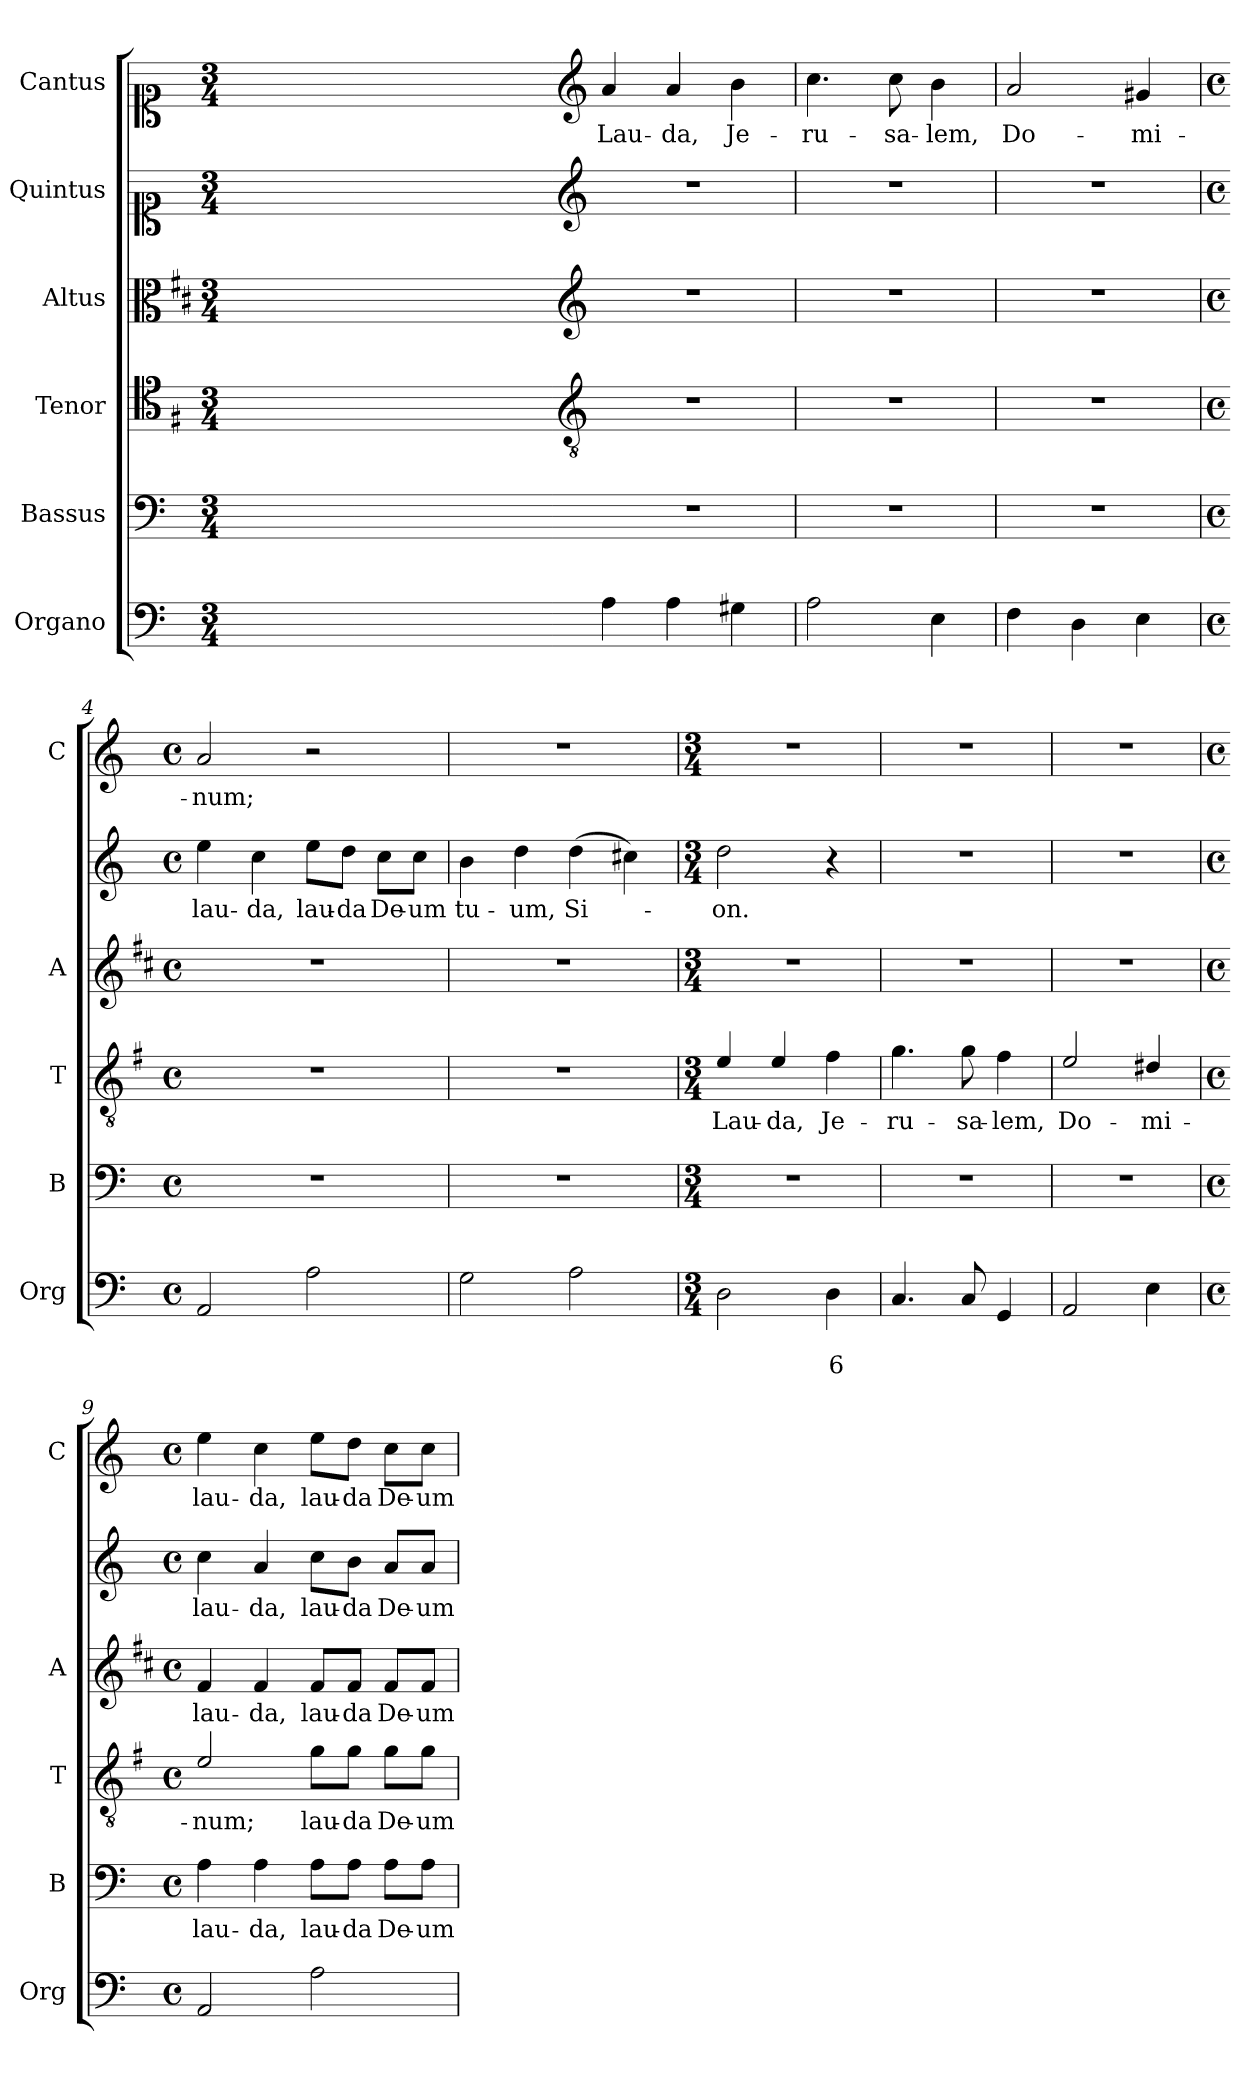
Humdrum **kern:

**kern	**text	**text	**kern	**text	**kern	**text	**kern	**text	**kern	**text	**kern	**text
*part6	*part6	*part6	*part5	*part5	*part4	*part4	*part3	*part3	*part2	*part2	*part1	*part1
*staff6	*staff6	*staff6	*staff5	*staff5	*staff4	*staff4	*staff3	*staff3	*staff2	*staff2	*staff1	*staff1
*I"Organo	*	*	*I"Bassus	*	*I"Tenor	*	*I"Altus	*	*I"Quintus	*	*I"Cantus	*
*I'Org	*	*	*I'B	*	*I'T	*	*I'A	*	*	*	*I'C	*
*clefF4	*	*	*clefF4	*	*clefC4	*	*clefC3	*	*clefC1	*	*clefC1	*
*	*	*	*	*	*ITrd4c7	*	*ITrd1c2	*	*	*	*	*
*k[]	*	*	*k[]	*	*k[]	*	*k[]	*	*k[]	*	*k[]	*
*C:	*	*	*C:	*	*C:	*	*C:	*	*C:	*	*C:	*
*M3/4	*	*	*M3/4	*	*M3/4	*	*M3/4	*	*M3/4	*	*M3/4	*
=	=	=	=	=	=	=	=	=	=	=	=	=
2.ryy	.	.	2.ryy	.	2.ryy	.	2.ryy	.	2.ryy	.	2.ryy	.
=1X-	=1X-	=1X-	=1X-	=1X-	=1X-	=1X-	=1X-	=1X-	=1X-	=1X-	=1X-	=1X-
4ryy	.	.	4ryy	.	4ryy	.	4ryy	.	4ryy	.	4ryy	.
4ryy	.	.	4ryy	.	4ryy	.	4ryy	.	4ryy	.	4ryy	.
4ryy	.	.	4ryy	.	4ryy	.	4ryy	.	4ryy	.	4ryy	.
=1-	=1-	=1-	=1-	=1-	=1-	=1-	=1-	=1-	=1-	=1-	=1-	=1-
*	*	*	*	*	*clefGv2	*	*clefG2	*	*clefG2	*	*clefG2	*
!	!	!	!	!	!	!	!	!	!	!	!	!LO:LY:b
4A\	.	.	2.r	.	2.r	.	2.r	.	2.r	.	4a/	Lau-
!	!	!	!	!	!	!	!	!	!	!	!	!LO:LY:b
4A\	.	.	.	.	.	.	.	.	.	.	4a/	-da,
!	!	!	!	!	!	!	!	!	!	!	!	!LO:LY:b
4G#X\	.	.	.	.	.	.	.	.	.	.	4b\	Je-
=2	=2	=2	=2	=2	=2	=2	=2	=2	=2	=2	=2	=2
!	!	!	!	!	!	!	!	!	!	!	!	!LO:LY:b
2A\	.	.	2.r	.	2.r	.	2.r	.	2.r	.	4.cc\	-ru-
!	!	!	!	!	!	!	!	!	!	!	!	!LO:LY:b
.	.	.	.	.	.	.	.	.	.	.	8cc\	-sa-
!	!	!	!	!	!	!	!	!	!	!	!	!LO:LY:b
4E\	.	.	.	.	.	.	.	.	.	.	4b\	-lem,
=3	=3	=3	=3	=3	=3	=3	=3	=3	=3	=3	=3	=3
!	!	!	!	!	!	!	!	!	!	!	!	!LO:LY:b
4F\	.	.	2.r	.	2.r	.	2.r	.	2.r	.	2a/	Do-
4D\	.	.	.	.	.	.	.	.	.	.	.	.
!	!	!	!	!	!	!	!	!	!	!	!	!LO:LY:b
4E\	.	.	.	.	.	.	.	.	.	.	4g#X/	-mi-
=4	=4	=4	=4	=4	=4	=4	=4	=4	=4	=4	=4	=4
*M4/4	*	*	*M4/4	*	*M4/4	*	*M4/4	*	*M4/4	*	*M4/4	*
*met(c)	*	*	*met(c)	*	*met(c)	*	*met(c)	*	*met(c)	*	*met(c)	*
!	!	!	!	!	!	!	!	!	!	!LO:LY:b	!	!LO:LY:b
2AA/	.	.	1r	.	1r	.	1r	.	4ee\	lau-	2a/	-num;
!	!	!	!	!	!	!	!	!	!	!LO:LY:b	!	!
.	.	.	.	.	.	.	.	.	4cc\	-da,	.	.
!	!	!	!	!	!	!	!	!	!	!LO:LY:b	!	!
2A\	.	.	.	.	.	.	.	.	8ee\L	lau-	2r	.
!	!	!	!	!	!	!	!	!	!	!LO:LY:b	!	!
.	.	.	.	.	.	.	.	.	8dd\J	-da	.	.
!	!	!	!	!	!	!	!	!	!	!LO:LY:b	!	!
.	.	.	.	.	.	.	.	.	8cc\L	De-	.	.
!	!	!	!	!	!	!	!	!	!	!LO:LY:b	!	!
.	.	.	.	.	.	.	.	.	8cc\J	-um	.	.
=5	=5	=5	=5	=5	=5	=5	=5	=5	=5	=5	=5	=5
!	!	!	!	!	!	!	!	!	!	!LO:LY:b	!	!
2G\	.	.	1r	.	1r	.	1r	.	4b\	tu-	1r	.
!	!	!	!	!	!	!	!	!	!	!LO:LY:b	!	!
.	.	.	.	.	.	.	.	.	4dd\	-um,	.	.
!	!	!	!	!	!	!	!	!	!	!LO:LY:b	!	!
2A\	.	.	.	.	.	.	.	.	(>4dd\	Si-	.	.
.	.	.	.	.	.	.	.	.	4cc#X\)	.	.	.
=6	=6	=6	=6	=6	=6	=6	=6	=6	=6	=6	=6	=6
*M3/4	*	*	*M3/4	*	*M3/4	*	*M3/4	*	*M3/4	*	*M3/4	*
!	!	!	!	!	!	!LO:LY:b	!	!	!	!LO:LY:b	!	!
2D\	.	.	2.r	.	4A/	Lau-	2.r	.	2dd\	-on.	2.r	.
!	!	!	!	!	!	!LO:LY:b	!	!	!	!	!	!
.	.	.	.	.	4A/	-da,	.	.	.	.	.	.
!	!	!LO:LY:b	!	!	!	!LO:LY:b	!	!	!	!	!	!
4D\	.	6	.	.	4B\	Je-	.	.	4r	.	.	.
!!LO:LB:g=z
=7	=7	=7	=7	=7	=7	=7	=7	=7	=7	=7	=7	=7
!	!	!	!	!	!	!LO:LY:b	!	!	!	!	!	!
4.C/	.	.	2.r	.	4.c\	-ru-	2.r	.	2.r	.	2.r	.
!	!	!	!	!	!	!LO:LY:b	!	!	!	!	!	!
8C/	.	.	.	.	8c\	-sa-	.	.	.	.	.	.
!	!	!	!	!	!	!LO:LY:b	!	!	!	!	!	!
4GG/	.	.	.	.	4B\	-lem,	.	.	.	.	.	.
=8	=8	=8	=8	=8	=8	=8	=8	=8	=8	=8	=8	=8
!	!	!	!	!	!	!LO:LY:b	!	!	!	!	!	!
2AA/	.	.	2.r	.	2A/	Do-	2.r	.	2.r	.	2.r	.
!	!	!	!	!	!	!LO:LY:b	!	!	!	!	!	!
4E\	.	.	.	.	4G#X/	-mi-	.	.	.	.	.	.
=9	=9	=9	=9	=9	=9	=9	=9	=9	=9	=9	=9	=9
*M4/4	*	*	*M4/4	*	*M4/4	*	*M4/4	*	*M4/4	*	*M4/4	*
*met(c)	*	*	*met(c)	*	*met(c)	*	*met(c)	*	*met(c)	*	*met(c)	*
!	!	!	!	!LO:LY:b	!	!LO:LY:b	!	!LO:LY:b	!	!LO:LY:b	!	!LO:LY:b
2AA/	.	.	4A\	lau-	2A/	-num;	4e/	lau-	4cc\	lau-	4ee\	lau-
!	!	!	!	!LO:LY:b	!	!	!	!LO:LY:b	!	!LO:LY:b	!	!LO:LY:b
.	.	.	4A\	-da,	.	.	4e/	-da,	4a/	-da,	4cc\	-da,
!	!	!	!	!LO:LY:b	!	!LO:LY:b	!	!LO:LY:b	!	!LO:LY:b	!	!LO:LY:b
2A\	.	.	8A\L	lau-	8c\L	lau-	8e/L	lau-	8cc\L	lau-	8ee\L	lau-
!	!	!	!	!LO:LY:b	!	!LO:LY:b	!	!LO:LY:b	!	!LO:LY:b	!	!LO:LY:b
.	.	.	8A\J	-da	8c\J	-da	8e/J	-da	8b\J	-da	8dd\J	-da
!	!	!	!	!LO:LY:b	!	!LO:LY:b	!	!LO:LY:b	!	!LO:LY:b	!	!LO:LY:b
.	.	.	8A\L	De-	8c\L	De-	8e/L	De-	8a/L	De-	8cc\L	De-
!	!	!	!	!LO:LY:b	!	!LO:LY:b	!	!LO:LY:b	!	!LO:LY:b	!	!LO:LY:b
.	.	.	8A\J	-um	8c\J	-um	8e/J	-um	8a/J	-um	8cc\J	-um
=	=	=	=	=	=	=	=	=	=	=	=	=
*-	*-	*-	*-	*-	*-	*-	*-	*-	*-	*-	*-	*-
